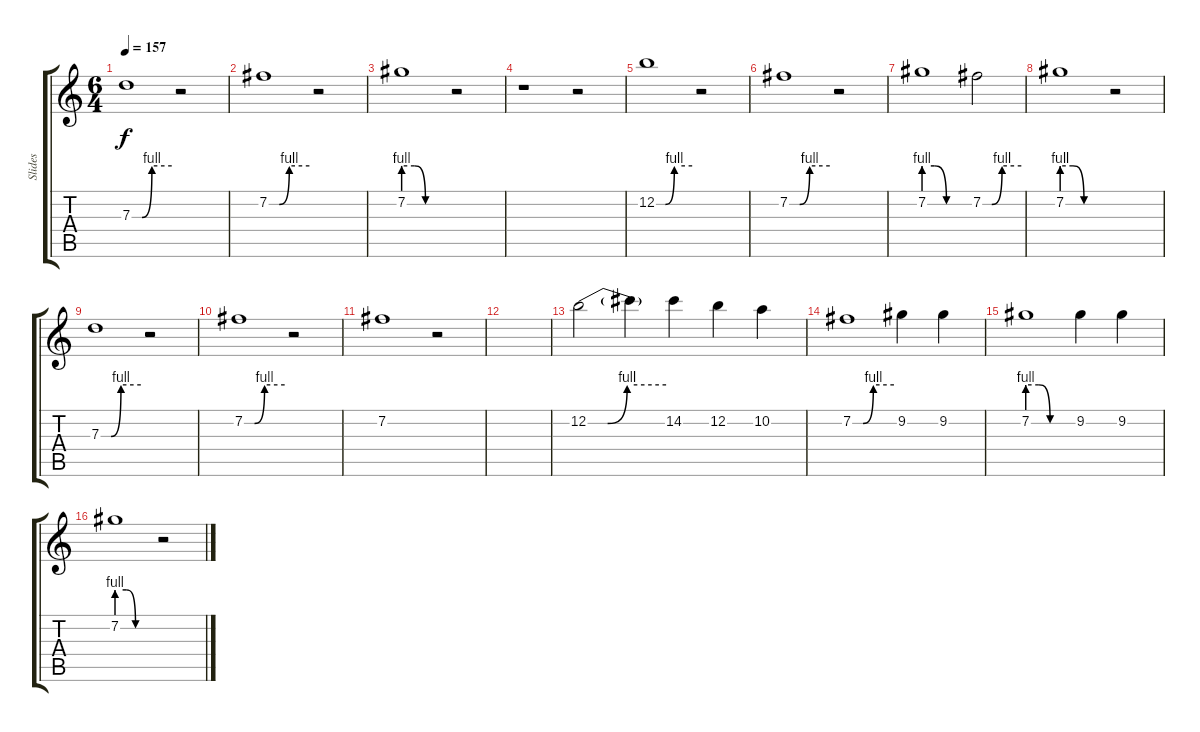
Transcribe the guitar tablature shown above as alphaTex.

\track ("Slides" "Slides") {instrument distortionguitar}
\staff {score tabs}
\tuning (E4 B3 G3 D3 A2 E2) {hide}
\ts (6 4)
\tempo 157
\clef g2
\ks c
7.3{be (custom 0 0 15 0 30 4 60 4)}.1{dy f} r.2 |
7.2{be (custom 0 0 15 0 30 4 60 4)}.1 r.2 |
7.2{be (custom 0 4 15 4 30 0 60 0)}.1 r.2 |
r.1 r.2 |
12.2{be (custom 0 0 15 0 30 4 60 4)}.1 r.2 |
7.2{be (custom 0 0 15 0 30 4 60 4)}.1 r.2 |
7.2{be (custom 0 4 14 4 30 0 60 0)}.1 7.2{be (custom 0 0 14 0 30 4 60 4)}.2 |
7.2{be (custom 0 4 15 4 30 0 60 0)}.1 r.2 |
7.3{be (custom 0 0 15 0 30 4 60 4)}.1 r.2 |
7.2{be (custom 0 0 15 0 30 4 60 4)}.1 r.2 |
7.2.1 r.2 |
|
12.2{be (custom 0 0 15 0 30 4 60 4)}.2 12.2{t}.4 14.2.4 12.2.4 10.2.4 |
7.2{be (custom 0 0 15 0 30 4 60 4)}.1 9.2.4 9.2.4 |
7.2{be (custom 0 4 15 4 30 0 60 0)}.1 9.2.4 9.2.4 |
7.2{be (custom 0 4 15 4 30 0 60 0)}.1 r.2
